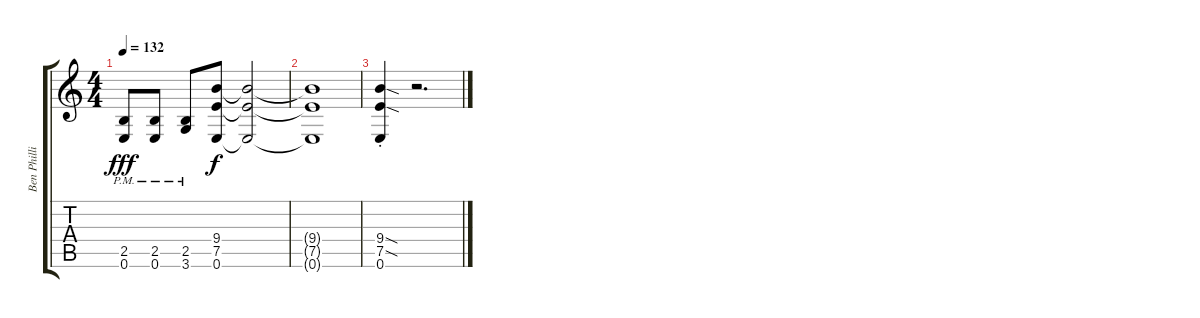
\track ("Ben Phillips" "Ben Philli") {instrument distortionguitar}
\staff {score tabs}
\tuning (E4 B3 G3 D3 A2 E2) {hide}
\ts (4 4)
\tempo 132
\clef g2
\ks c
(2.5{pm} 0.6{pm}).8{dy fff} (2.5{pm} 0.6{pm}).8 (2.5{pm} 3.6{pm}).8 (9.4 7.5 0.6).8{dy f} (9.4{t} 7.5{t} 0.6{t}).2 |
(9.4{t} 7.5{t} 0.6{t}).1 |
(9.4{sod} 7.5{sod} 0.6{st}).4 r.2{d}
